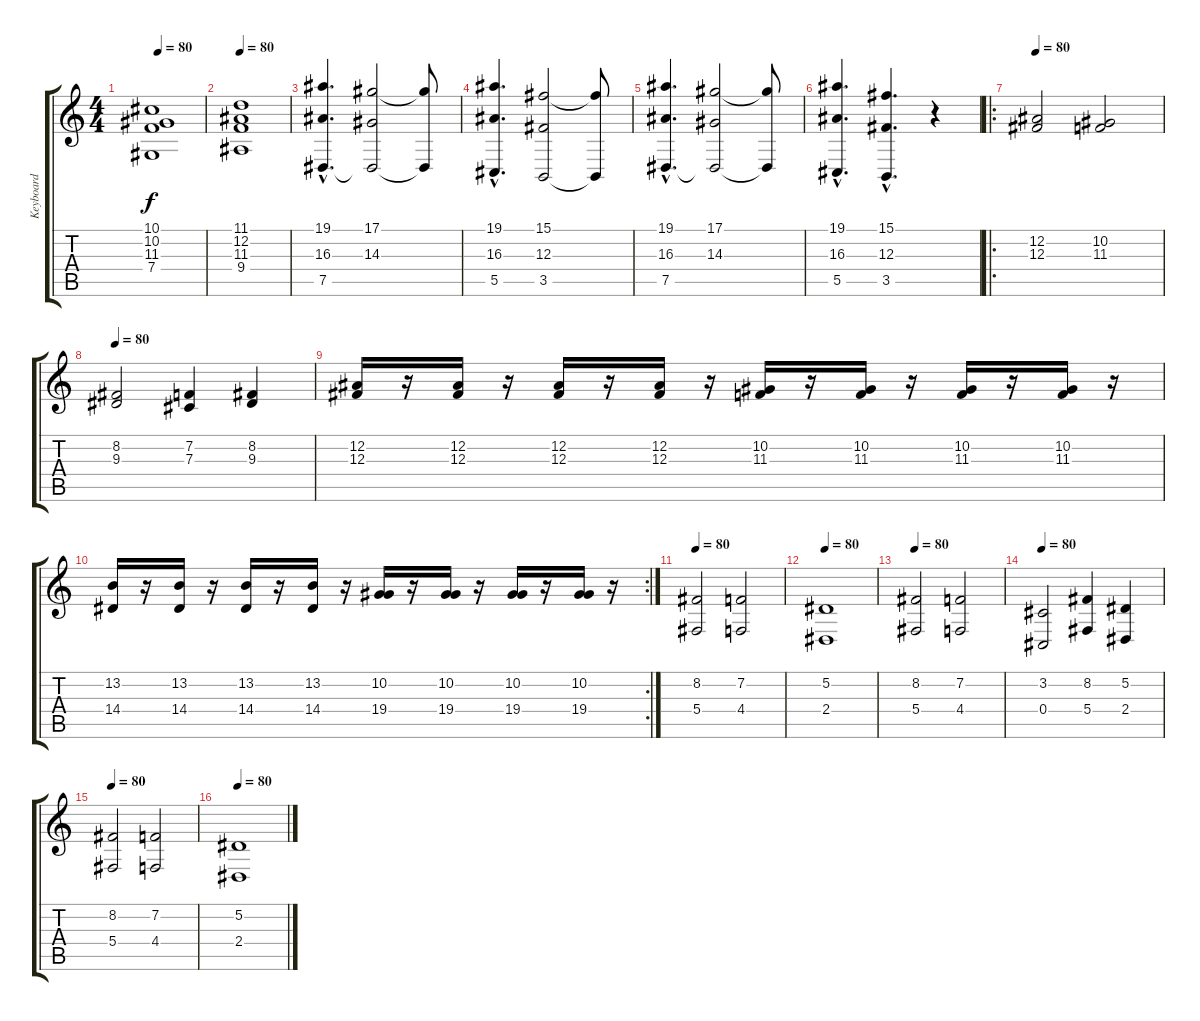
\track ("Keyboard" "Keyboard") {instrument stringensemble1}
\staff {score tabs}
\tuning (Eb4 Bb3 Gb3 Db3 Ab2 Eb2) {hide}
\ts (4 4)
\tempo 80
\clef g2
\ks c
(10.1 10.2 11.3 7.4).1{dy f} |
\tempo 80
(11.1 12.2 11.3 9.4).1 |
(19.1{hac} 16.3{hac} 7.5{hac}).4{d} (17.1 14.3 7.5{t}).2 (17.1{t} 7.5{t}).8 |
(19.1{hac} 16.3{hac} 5.5{hac}).4{d} (15.1 12.3 3.5).2 (15.1{t} 3.5{t}).8 |
(19.1{hac} 16.3{hac} 7.5{hac}).4{d} (17.1 14.3 7.5{t}).2 (17.1{t} 7.5{t}).8 |
(19.1{hac} 16.3{hac} 5.5{hac}).4{d} (15.1{hac} 12.3{hac} 3.5{hac}).4{d} r.4 |
\ro
\tempo 80
(12.2 12.3).2 (10.2 11.3).2 |
\tempo 80
(8.2 9.3).2 (7.2 7.3).4 (8.2 9.3).4 |
(12.2 12.3).16 r.16 (12.2 12.3).16 r.16 (12.2 12.3).16 r.16 (12.2 12.3).16 r.16 (10.2 11.3).16 r.16 (10.2 11.3).16 r.16 (10.2 11.3).16 r.16 (10.2 11.3).16 r.16 |
\rc 2
(13.2 14.4).16 r.16 (13.2 14.4).16 r.16 (13.2 14.4).16 r.16 (13.2 14.4).16 r.16 (10.2 19.4).16 r.16 (10.2 19.4).16 r.16 (10.2 19.4).16 r.16 (10.2 19.4).16 r.16 |
\tempo 80
(8.2 5.4).2 (7.2 4.4).2 |
\tempo 80
(5.2 2.4).1 |
\tempo 80
(8.2 5.4).2 (7.2 4.4).2 |
\tempo 80
(3.2 0.4).2 (8.2 5.4).4 (5.2 2.4).4 |
\tempo 80
(8.2 5.4).2 (7.2 4.4).2 |
\tempo 80
(5.2 2.4).1
